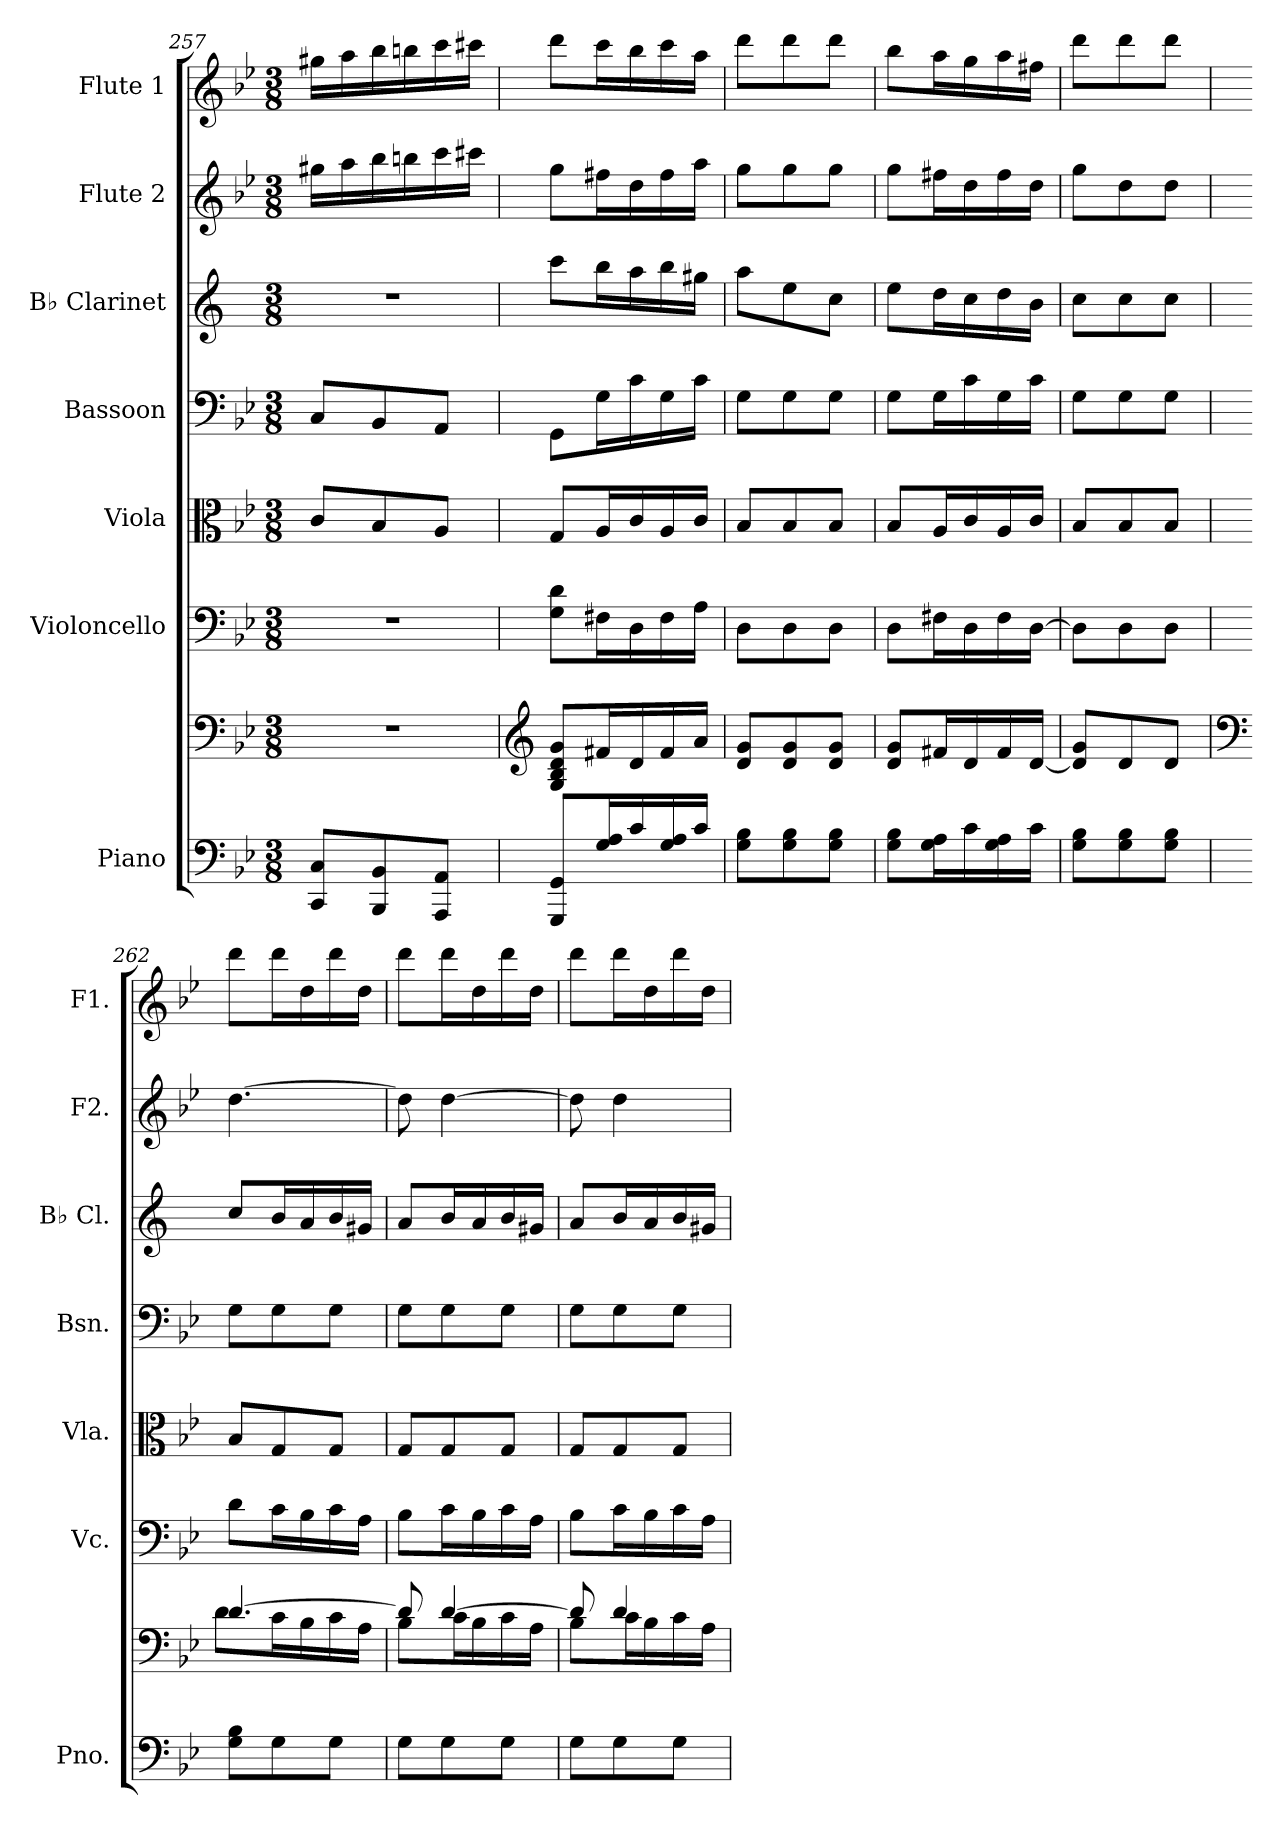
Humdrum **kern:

**kern	**kern	**kern	**kern	**kern	**kern	**kern	**kern
*part7	*part7	*part6	*part5	*part4	*part3	*part2	*part1
*staff8	*staff7	*staff6	*staff5	*staff4	*staff3	*staff2	*staff1
*I"Piano	*	*I"Violoncello	*I"Viola	*I"Bassoon	*I"B♭ Clarinet	*I"Flute 2	*I"Flute 1
*I'Pno.	*	*I'Vc.	*I'Vla.	*I'Bsn.	*I'B♭ Cl.	*I'F2.	*I'F1.
*clefF4	*clefF4	*clefF4	*clefC3	*clefF4	*clefG2	*clefG2	*clefG2
*	*	*	*	*	*ITrd1c2	*	*
*k[b-e-]	*k[b-e-]	*k[b-e-]	*k[b-e-]	*k[b-e-]	*k[b-e-]	*k[b-e-]	*k[b-e-]
*M3/8	*M3/8	*M3/8	*M3/8	*M3/8	*M3/8	*M3/8	*M3/8
=257	=257	=257	=257	=257	=257	=257	=257
8CC/ 8C/L	4.r	4.r	8c/L	8C/L	4.r	16gg#X\LL	16gg#X\LL
.	.	.	.	.	.	16aa\	16aa\
8BBB-/ 8BB-/	.	.	8B-/	8BB-/	.	16bb-\	16bb-\
.	.	.	.	.	.	16bbn\	16bbn\
8AAA/ 8AA/J	.	.	8A/J	8AA/J	.	16ccc\	16ccc\
.	.	.	.	.	.	16ccc#X\JJ	16ccc#X\JJ
=258	=258	=258	=258	=258	=258	=258	=258
*	*clefG2	*	*	*	*	*	*
8GGG/ 8GG/L	8G/ 8B-/ 8d/ 8g/L	8G\ 8d\L	8G/L	8GG\L	8bb-\L	8gg\L	8ddd\L
16G/ 16A/L	16f#X/L	16F#X\L	16A/L	16G\L	16aa\L	16ff#X\L	16ccc\L
16c/	16d/	16D\	16c/	16c\	16gg\	16dd\	16bb-\
16G/ 16A/	16f#/	16F#\	16A/	16G\	16aa\	16ff#\	16ccc\
16c/JJ	16a/JJ	16A\JJ	16c/JJ	16c\JJ	16ff#X\JJ	16aa\JJ	16aa\JJ
=259	=259	=259	=259	=259	=259	=259	=259
8G\ 8B-\L	8d/ 8g/L	8D\L	8B-/L	8G\L	8gg\L	8gg\L	8ddd\L
8G\ 8B-\	8d/ 8g/	8D\	8B-/	8G\	8dd\	8gg\	8ddd\
8G\ 8B-\J	8d/ 8g/J	8D\J	8B-/J	8G\J	8b-\J	8gg\J	8ddd\J
=260	=260	=260	=260	=260	=260	=260	=260
8G\ 8B-\L	8d/ 8g/L	8D\L	8B-/L	8G\L	8dd\L	8gg\L	8bb-\L
16G\ 16A\L	16f#X/L	16F#X\L	16A/L	16G\L	16cc\L	16ff#X\L	16aa\L
16c\	16d/	16D\	16c/	16c\	16b-\	16dd\	16gg\
16G\ 16A\	16f#/	16F#\	16A/	16G\	16cc\	16ff#\	16aa\
16c\JJ	[16d/JJ	[16D\JJ	16c/JJ	16c\JJ	16a\JJ	16dd\JJ	16ff#X\JJ
=261	=261	=261	=261	=261	=261	=261	=261
8G\ 8B-\L	8d/] 8g/L	8D\L]	8B-/L	8G\L	8b-\L	8gg\L	8ddd\L
8G\ 8B-\	8d/	8D\	8B-/	8G\	8b-\	8dd\	8ddd\
8G\ 8B-\J	8d/J	8D\J	8B-/J	8G\J	8b-\J	8dd\J	8ddd\J
=262	=262	=262	=262	=262	=262	=262	=262
*	*clefF4	*	*	*	*	*	*
*	*^	*	*	*	*	*	*
8G\ 8B-\L	[4.d/	8d\L	8d\L	8B-/L	8G\L	8b-/L	[4.dd\	8ddd\L
8G\	.	16c\L	16c\L	8G/	8G\	16a/L	.	16ddd\L
.	.	16B-\	16B-\	.	.	16g/	.	16dd\
8G\J	.	16c\	16c\	8G/J	8G\J	16a/	.	16ddd\
.	.	16A\JJ	16A\JJ	.	.	16f#X/JJ	.	16dd\JJ
!!LO:PB:g=z
=263	=263	=263	=263	=263	=263	=263	=263	=263
8G\L	8d/]	8B-\L	8B-\L	8G/L	8G\L	8g/L	8dd\]	8ddd\L
8G\	[4d/	16c\L	16c\L	8G/	8G\	16a/L	[4dd\	16ddd\L
.	.	16B-\	16B-\	.	.	16g/	.	16dd\
8G\J	.	16c\	16c\	8G/J	8G\J	16a/	.	16ddd\
.	.	16A\JJ	16A\JJ	.	.	16f#X/JJ	.	16dd\JJ
=264	=264	=264	=264	=264	=264	=264	=264	=264
8G\L	8d/]	8B-\L	8B-\L	8G/L	8G\L	8g/L	8dd\]	8ddd\L
8G\	4d/	16c\L	16c\L	8G/	8G\	16a/L	4dd\	16ddd\L
.	.	16B-\	16B-\	.	.	16g/	.	16dd\
8G\J	.	16c\	16c\	8G/J	8G\J	16a/	.	16ddd\
.	.	16A\JJ	16A\JJ	.	.	16f#X/JJ	.	16dd\JJ
*	*v	*v	*	*	*	*	*	*
=	=	=	=	=	=	=	=
*-	*-	*-	*-	*-	*-	*-	*-
